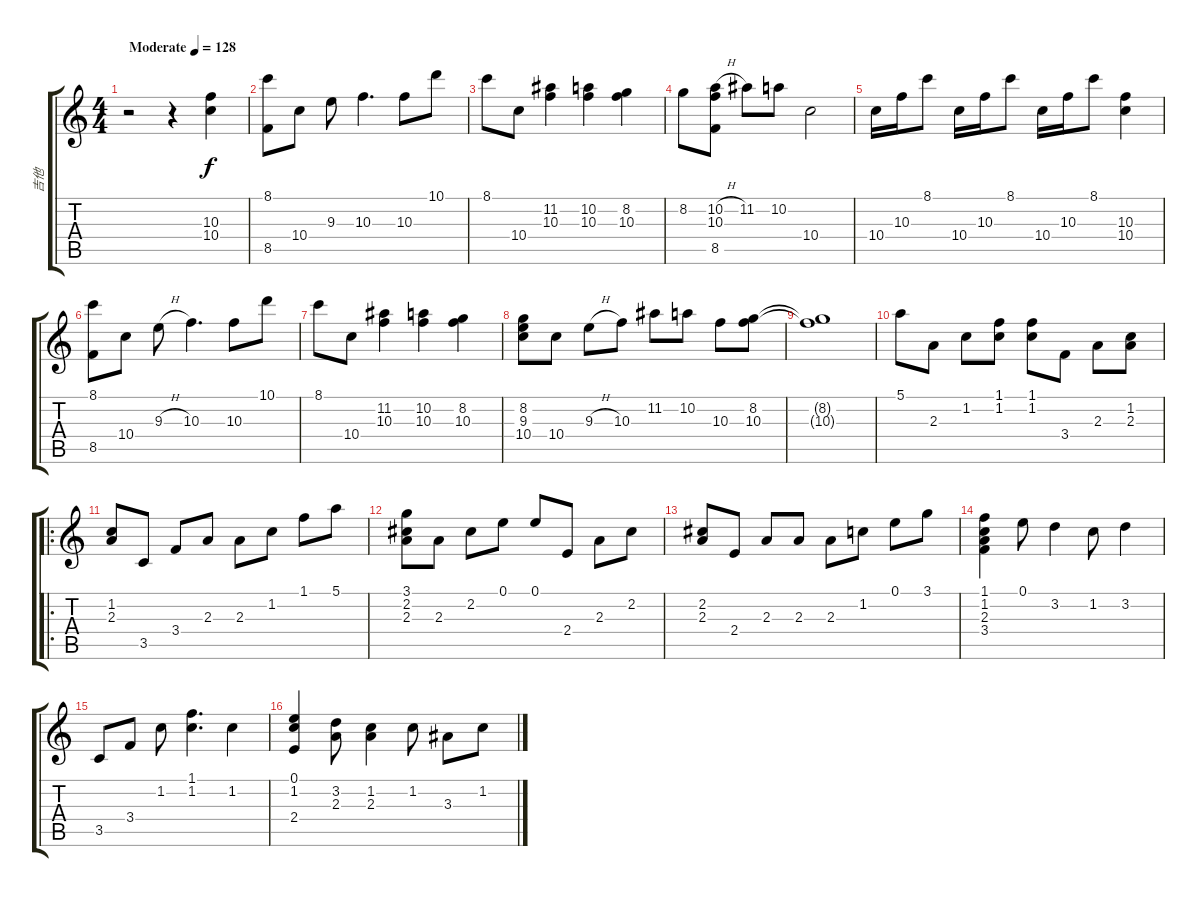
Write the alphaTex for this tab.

\track ("吉他" "吉他") {instrument acousticguitarsteel}
\staff {score tabs}
\tuning (E4 B3 G3 D3 A2 E2) {hide}
\ts (4 4)
\tempo (128 "Moderate")
\clef g2
\ks c
r.2{dy f instrument acousticguitarsteel} r.4 (10.3 10.4).4 |
(8.1 8.5).8 10.4.8 9.3.8 10.3.4{d} 10.3.8 10.1.8 |
8.1.8 10.4.8 (11.2 10.3).4 (10.2 10.3).4 (8.2 10.3).4 |
8.2.8 (10.2{h} 10.3 8.5).8 11.2.8 10.2.8 10.4.2 |
10.4.16 10.3.16 8.1.8 10.4.16 10.3.16 8.1.8 10.4.16 10.3.16 8.1.8 (10.3 10.4).4 |
(8.1 8.5).8 10.4.8 9.3{h}.8 10.3.4{d} 10.3.8 10.1.8 |
8.1.8 10.4.8 (11.2 10.3).4 (10.2 10.3).4 (8.2 10.3).4 |
(8.2 9.3 10.4).8 10.4.8 9.3{h}.8 10.3.8 11.2.8 10.2.8 10.3.8 (8.2 10.3).8 |
(8.2{t} 10.3{t}).1 |
5.1.8 2.3.8 1.2.8 (1.1 1.2).8 (1.1 1.2).8 3.4.8 2.3.8 (1.2 2.3).8 |
\ro
(1.2 2.3).8 3.5.8 3.4.8 2.3.8 2.3.8 1.2.8 1.1.8 5.1.8 |
(3.1 2.2 2.3).8 2.3.8 2.2.8 0.1.8 0.1.8 2.4.8 2.3.8 2.2.8 |
(2.2 2.3).8 2.4.8 2.3.8 2.3.8 2.3.8 1.2.8 0.1.8 3.1.8 |
(1.1 1.2 2.3 3.4).4 0.1.8 3.2.4 1.2.8 3.2.4 |
3.5.8 3.4.8 1.2.8 (1.1 1.2).4{d} 1.2.4 |
(0.1 1.2 2.4).4 (3.2 2.3).8 (1.2 2.3).4 1.2.8 3.3.8 1.2.8
